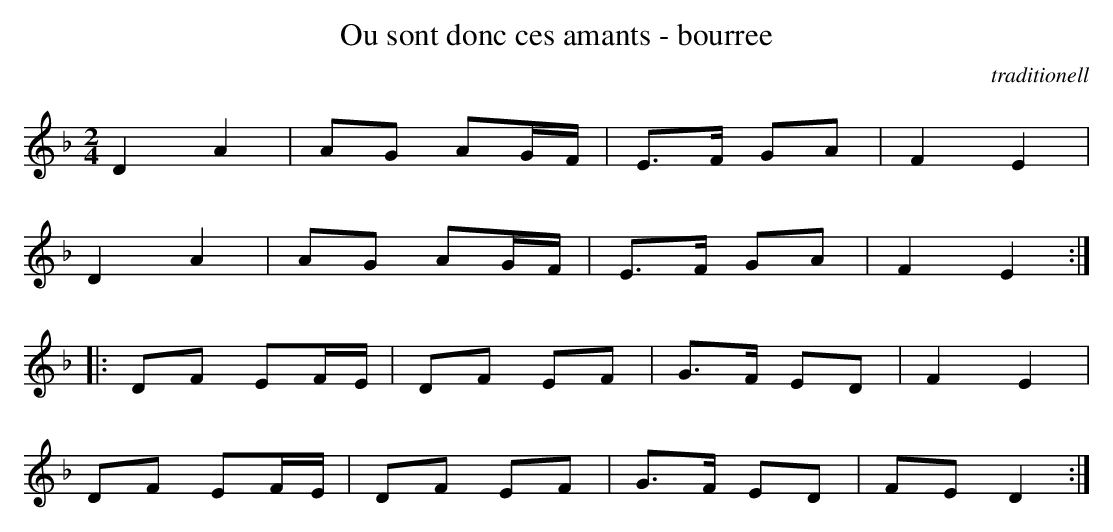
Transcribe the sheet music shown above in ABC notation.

X:1
T:Ou sont donc ces amants - bourree
C:traditionell
M:2/4
L:1/8
K:Dm
D2 A2|AG AG/2F/2|E3/2F/2 GA|F2 E2|
D2 A2|AG AG/2F/2|E3/2F/2 GA|F2 E2:|
|:DF EF/2E/2|DF EF|G3/2F/2 ED|F2 E2|
DF EF/2E/2|DF EF|G3/2F/2 ED|FE D2:|
